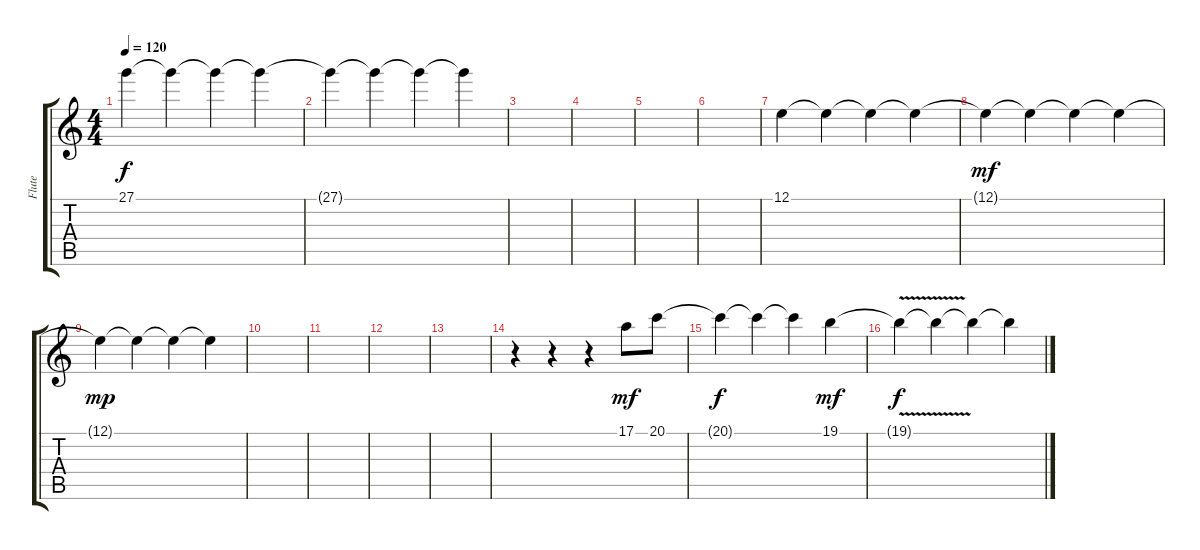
\track ("Flute" "Flute") {instrument flute}
\staff {score tabs}
\tuning (E4 B3 G3 D3 A2 E2) {hide}
\ts (4 4)
\tempo 120
\clef g2
\ks c
27.1{t}.4{dy f} 27.1{t}.4 27.1{t}.4 27.1{t}.4 |
27.1{t}.4 27.1{t}.4 27.1{t}.4 27.1{t}.4 |
|
|
|
|
12.1.4 12.1{t}.4 12.1{t}.4 12.1{t}.4 |
12.1{t}.4{dy mf} 12.1{t}.4 12.1{t}.4 12.1{t}.4 |
12.1{t}.4{dy mp} 12.1{t}.4 12.1{t}.4 12.1{t}.4 |
|
|
|
|
r.4 r.4 r.4 17.1.8{dy mf} 20.1.8 |
20.1{t}.4{dy f} 20.1{t}.4 20.1{t}.4 19.1.4{dy mf} |
19.1{v t}.4{dy f} 19.1{t}.4 19.1{t}.4 19.1{t}.4
